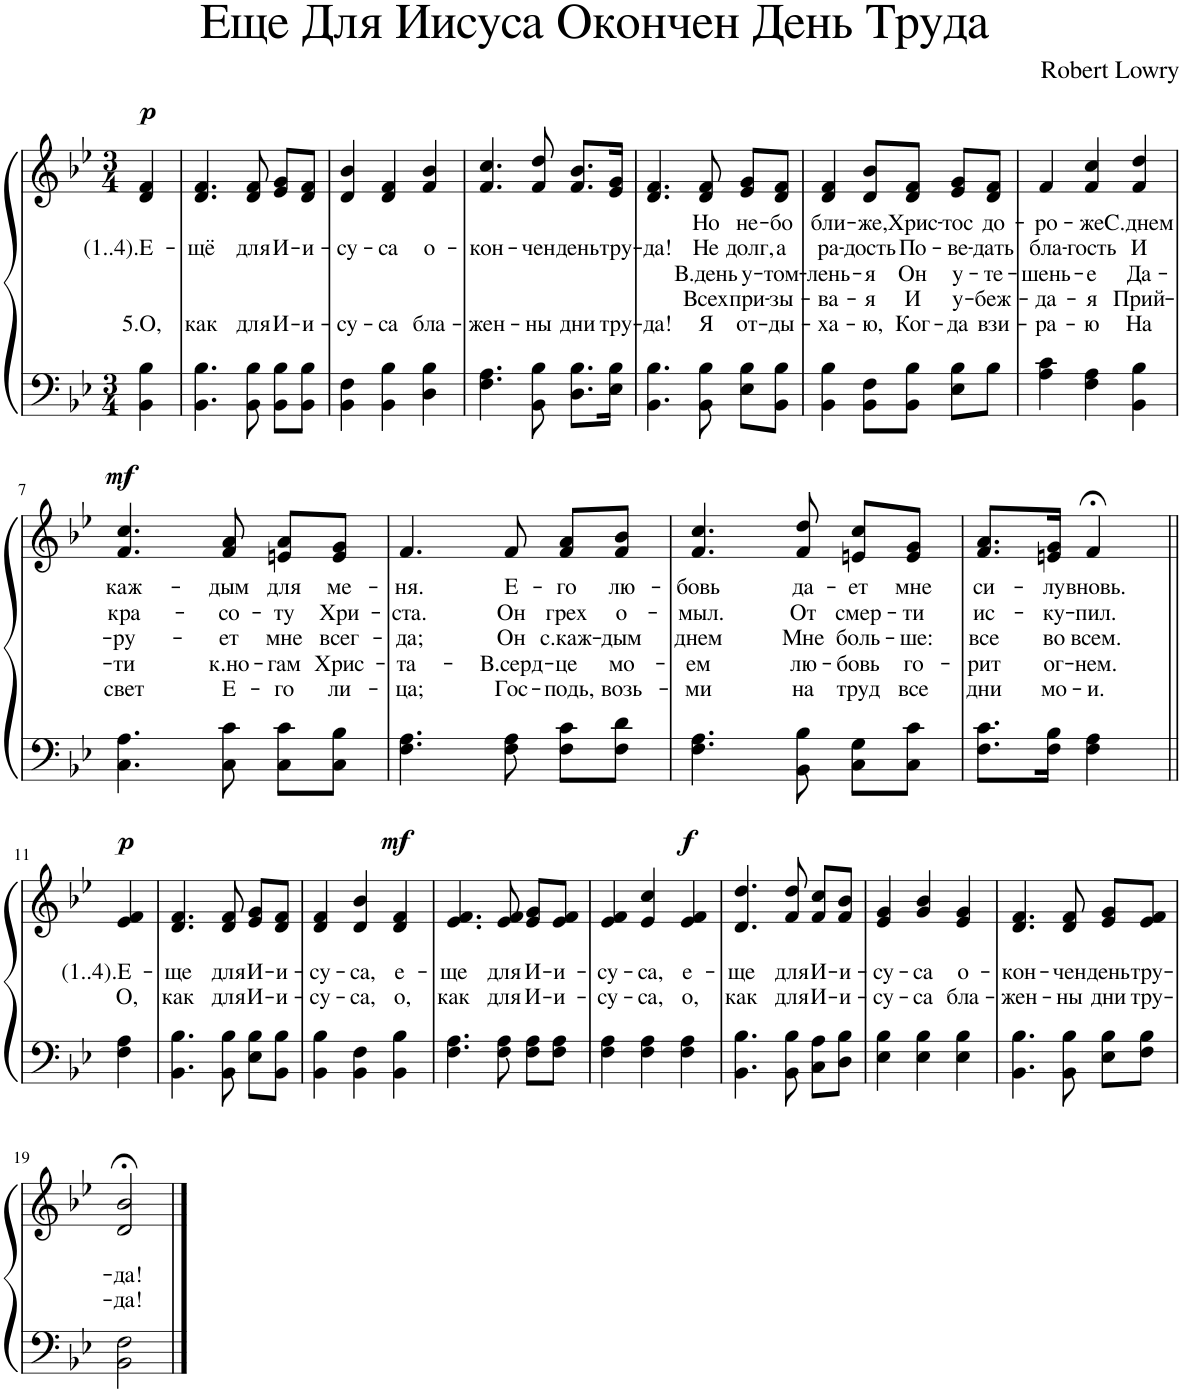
**kern	**kern	**text	**text	**text	**text	**text	**dynam
*part1	*part1	*part1	*part1	*part1	*part1	*part1	*part1
*staff2	*staff1	*staff1	*staff1	*staff1	*staff1	*staff1	*staff1/2
*I"Piano	*	*	*	*	*	*	*
*I'Pno.	*	*	*	*	*	*	*
*clefF4	*clefG2	*	*	*	*	*	*
*k[b-e-]	*k[b-e-]	*	*	*	*	*	*
*M3/4	*M3/4	*	*	*	*	*	*
=	=	=	=	=	=	=	=
!	!	!	!LO:LY:b	!	!	!LO:LY:b	!LO:DY:a
4BB-\ 4B-\	4d/ 4f/	.	(1..4).Е-	.	.	5.О,	p
=1	=1	=1	=1	=1	=1	=1	=1
!	!	!	!LO:LY:b	!	!	!LO:LY:b	!
4.BB-\ 4.B-\	4.d/ 4.f/	.	-щё	.	.	как	.
!	!	!	!LO:LY:b	!	!	!LO:LY:b	!
8BB-\ 8B-\	8d/ 8f/	.	для	.	.	для	.
!	!	!	!LO:LY:b	!	!	!LO:LY:b	!
8BB-\ 8B-\L	8e-/ 8g/L	.	И-	.	.	И-	.
!	!	!	!LO:LY:b	!	!	!LO:LY:b	!
8BB-\ 8B-\J	8d/ 8f/J	.	-и-	.	.	-и-	.
=2	=2	=2	=2	=2	=2	=2	=2
!	!	!	!LO:LY:b	!	!	!LO:LY:b	!
4BB-\ 4F\	4d/ 4b-/	.	-су-	.	.	-су-	.
!	!	!	!LO:LY:b	!	!	!LO:LY:b	!
4BB-\ 4B-\	4d/ 4f/	.	-са	.	.	-са	.
!	!	!	!LO:LY:b	!	!	!LO:LY:b	!
4D\ 4B-\	4f/ 4b-/	.	о-	.	.	бла-	.
=3	=3	=3	=3	=3	=3	=3	=3
!	!	!	!LO:LY:b	!	!	!LO:LY:b	!
4.F\ 4.A\	4.f/ 4.cc/	.	-кон-	.	.	-жен-	.
!	!	!	!LO:LY:b	!	!	!LO:LY:b	!
8BB-\ 8B-\	8f/ 8dd/	.	-чен	.	.	-ны	.
!	!	!	!LO:LY:b	!	!	!LO:LY:b	!
8.D\ 8.B-\L	8.f/ 8.b-/L	.	день	.	.	дни	.
!	!	!	!LO:LY:b	!	!	!LO:LY:b	!
16E-\ 16B-\Jk	16e-/ 16g/Jk	.	тру-	.	.	тру-	.
=4	=4	=4	=4	=4	=4	=4	=4
!	!	!	!LO:LY:b	!	!	!LO:LY:b	!
4.BB-\ 4.B-\	4.d/ 4.f/	.	-да!	.	.	-да!	.
!	!	!LO:LY:b	!LO:LY:b	!LO:LY:b	!LO:LY:b	!LO:LY:b	!
8BB-\ 8B-\	8d/ 8f/	Но	Не	В.день	Всех	Я	.
!	!	!LO:LY:b	!LO:LY:b	!LO:LY:b	!LO:LY:b	!LO:LY:b	!
8E-\ 8B-\L	8e-/ 8g/L	не-	долг,	у-	при-	от-	.
!	!	!LO:LY:b	!LO:LY:b	!LO:LY:b	!LO:LY:b	!LO:LY:b	!
8BB-\ 8B-\J	8d/ 8f/J	-бо	а	-том-	-зы-	-ды-	.
=5	=5	=5	=5	=5	=5	=5	=5
!	!	!LO:LY:b	!LO:LY:b	!LO:LY:b	!LO:LY:b	!LO:LY:b	!
4BB-\ 4B-\	4d/ 4f/	бли-	ра-	-лень-	-ва-	-ха-	.
!	!	!LO:LY:b	!LO:LY:b	!LO:LY:b	!LO:LY:b	!LO:LY:b	!
8BB-\ 8F\L	8d/ 8b-/L	-же,	-дость	-я	-я	-ю,	.
!	!	!LO:LY:b	!LO:LY:b	!LO:LY:b	!LO:LY:b	!LO:LY:b	!
8BB-\ 8B-\J	8d/ 8f/J	Хрис-	По-	Он	И	Ког-	.
!	!	!LO:LY:b	!LO:LY:b	!LO:LY:b	!LO:LY:b	!LO:LY:b	!
8E-\ 8B-\L	8e-/ 8g/L	-тос	-ве-	у-	у-	-да	.
!	!	!LO:LY:b	!LO:LY:b	!LO:LY:b	!LO:LY:b	!LO:LY:b	!
8B-\J	8d/ 8f/J	до-	-дать	-те-	-беж-	взи-	.
=6	=6	=6	=6	=6	=6	=6	=6
!	!	!LO:LY:b	!LO:LY:b	!LO:LY:b	!LO:LY:b	!LO:LY:b	!
4A\ 4c\	4f/	-ро-	бла-	-шень-	-да-	-ра-	.
!	!	!LO:LY:b	!LO:LY:b	!LO:LY:b	!LO:LY:b	!LO:LY:b	!
4F\ 4A\	4f/ 4cc/	-же	-гость	-е	-я	-ю	.
!	!	!LO:LY:b	!LO:LY:b	!LO:LY:b	!LO:LY:b	!LO:LY:b	!
4BB-\ 4B-\	4f/ 4dd/	С.днем	И	Да-	Прий-	На	.
!!LO:LB:g=z
=7	=7	=7	=7	=7	=7	=7	=7
!	!	!LO:LY:b	!LO:LY:b	!LO:LY:b	!LO:LY:b	!LO:LY:b	!LO:DY:a
4.C\ 4.A\	4.f/ 4.cc/	каж-	кра-	-ру-	-ти	свет	mf
!	!	!LO:LY:b	!LO:LY:b	!LO:LY:b	!LO:LY:b	!LO:LY:b	!
8C\ 8c\	8f/ 8a/	-дым	-со-	-ет	к.но-	Е-	.
!	!	!LO:LY:b	!LO:LY:b	!LO:LY:b	!LO:LY:b	!LO:LY:b	!
8C\ 8c\L	8en/ 8a/L	для	-ту	мне	-гам	-го	.
!	!	!LO:LY:b	!LO:LY:b	!LO:LY:b	!LO:LY:b	!LO:LY:b	!
8C\ 8B-\J	8e/ 8g/J	ме-	Хри-	всег-	Хрис-	ли-	.
=8	=8	=8	=8	=8	=8	=8	=8
!	!	!LO:LY:b	!LO:LY:b	!LO:LY:b	!LO:LY:b	!LO:LY:b	!
4.F\ 4.A\	4.f/	-ня.	-ста.	-да;	-та-	-ца;	.
!	!	!LO:LY:b	!LO:LY:b	!LO:LY:b	!LO:LY:b	!LO:LY:b	!
8F\ 8A\	8f/	Е-	Он	Он	-В.серд-	Гос-	.
!	!	!LO:LY:b	!LO:LY:b	!LO:LY:b	!LO:LY:b	!LO:LY:b	!
8F\ 8c\L	8f/ 8a/L	-го	грех	с.каж-	-це	-подь,	.
!	!	!LO:LY:b	!LO:LY:b	!LO:LY:b	!LO:LY:b	!LO:LY:b	!
8F\ 8d\J	8f/ 8b-/J	лю-	о-	-дым	мо-	возь-	.
=9	=9	=9	=9	=9	=9	=9	=9
!	!	!LO:LY:b	!LO:LY:b	!LO:LY:b	!LO:LY:b	!LO:LY:b	!
4.F\ 4.A\	4.f/ 4.cc/	-бовь	-мыл.	днем	-ем	-ми	.
!	!	!LO:LY:b	!LO:LY:b	!LO:LY:b	!LO:LY:b	!LO:LY:b	!
8BB-\ 8B-\	8f/ 8dd/	да-	От	Мне	лю-	на	.
!	!	!LO:LY:b	!LO:LY:b	!LO:LY:b	!LO:LY:b	!LO:LY:b	!
8C\ 8G\L	8en/ 8cc/L	-ет	смер-	боль-	-бовь	труд	.
!	!	!LO:LY:b	!LO:LY:b	!LO:LY:b	!LO:LY:b	!LO:LY:b	!
8C\ 8c\J	8e/ 8g/J	мне	-ти	-ше:	го-	все	.
=10	=10	=10	=10	=10	=10	=10	=10
!	!	!LO:LY:b	!LO:LY:b	!LO:LY:b	!LO:LY:b	!LO:LY:b	!
8.F\ 8.c\L	8.f/ 8.a/L	си-	ис-	все	-рит	дни	.
!	!	!LO:LY:b	!LO:LY:b	!LO:LY:b	!LO:LY:b	!LO:LY:b	!
16F\ 16B-\Jk	16en/ 16g/Jk	-лу	-ку-	во	ог-	мо-	.
!	!	!LO:LY:b	!LO:LY:b	!LO:LY:b	!LO:LY:b	!LO:LY:b	!
4F\ 4A\	4f;</	вновь.	-пил.	всем.	-нем.	-и.	.
!!LO:LB:g=z
=11||	=11||	=11||	=11||	=11||	=11||	=11||	=11||
!	!	!	!LO:LY:b	!LO:LY:b	!	!	!LO:DY:a
4F\ 4A\	4e-/ 4f/	.	(1..4).Е-	О,	.	.	p
=12	=12	=12	=12	=12	=12	=12	=12
!	!	!	!LO:LY:b	!LO:LY:b	!	!	!
4.BB-\ 4.B-\	4.d/ 4.f/	.	-ще	как	.	.	.
!	!	!	!LO:LY:b	!LO:LY:b	!	!	!
8BB-\ 8B-\	8d/ 8f/	.	для	для	.	.	.
!	!	!	!LO:LY:b	!LO:LY:b	!	!	!
8E-\ 8B-\L	8e-/ 8g/L	.	И-	И-	.	.	.
!	!	!	!LO:LY:b	!LO:LY:b	!	!	!
8BB-\ 8B-\J	8d/ 8f/J	.	-и-	-и-	.	.	.
=13	=13	=13	=13	=13	=13	=13	=13
!	!	!	!LO:LY:b	!LO:LY:b	!	!	!
4BB-\ 4B-\	4d/ 4f/	.	-су-	-су-	.	.	.
!	!	!	!LO:LY:b	!LO:LY:b	!	!	!
4BB-\ 4F\	4d/ 4b-/	.	-са,	-са,	.	.	.
!	!	!	!LO:LY:b	!LO:LY:b	!	!	!LO:DY:a
4BB-\ 4B-\	4d/ 4f/	.	е-	о,	.	.	mf
=14	=14	=14	=14	=14	=14	=14	=14
!	!	!	!LO:LY:b	!LO:LY:b	!	!	!
4.F\ 4.A\	4.e-/ 4.f/	.	-ще	как	.	.	.
!	!	!	!LO:LY:b	!LO:LY:b	!	!	!
8F\ 8A\	8e-/ 8f/	.	для	для	.	.	.
!	!	!	!LO:LY:b	!LO:LY:b	!	!	!
8F\ 8A\L	8e-/ 8g/L	.	И-	И-	.	.	.
!	!	!	!LO:LY:b	!LO:LY:b	!	!	!
8F\ 8A\J	8e-/ 8f/J	.	-и-	-и-	.	.	.
=15	=15	=15	=15	=15	=15	=15	=15
!	!	!	!LO:LY:b	!LO:LY:b	!	!	!
4F\ 4A\	4e-/ 4f/	.	-су-	-су-	.	.	.
!	!	!	!LO:LY:b	!LO:LY:b	!	!	!
4F\ 4A\	4e-/ 4cc/	.	-са,	-са,	.	.	.
!	!	!	!LO:LY:b	!LO:LY:b	!	!	!LO:DY:a
4F\ 4A\	4e-/ 4f/	.	е-	о,	.	.	f
=16	=16	=16	=16	=16	=16	=16	=16
!	!	!	!LO:LY:b	!LO:LY:b	!	!	!
4.BB-\ 4.B-\	4.d/ 4.dd/	.	-ще	как	.	.	.
!	!	!	!LO:LY:b	!LO:LY:b	!	!	!
8BB-\ 8B-\	8f/ 8dd/	.	для	для	.	.	.
!	!	!	!LO:LY:b	!LO:LY:b	!	!	!
8C\ 8A\L	8f/ 8cc/L	.	И-	И-	.	.	.
!	!	!	!LO:LY:b	!LO:LY:b	!	!	!
8D\ 8B-\J	8f/ 8b-/J	.	-и-	-и-	.	.	.
=17	=17	=17	=17	=17	=17	=17	=17
!	!	!	!LO:LY:b	!LO:LY:b	!	!	!
4E-\ 4B-\	4e-/ 4g/	.	-су-	-су-	.	.	.
!	!	!	!LO:LY:b	!LO:LY:b	!	!	!
4E-\ 4B-\	4g/ 4b-/	.	-са	-са	.	.	.
!	!	!	!LO:LY:b	!LO:LY:b	!	!	!
4E-\ 4B-\	4e-/ 4g/	.	о-	бла-	.	.	.
=18	=18	=18	=18	=18	=18	=18	=18
!	!	!	!LO:LY:b	!LO:LY:b	!	!	!
4.BB-\ 4.B-\	4.d/ 4.f/	.	-кон-	-жен-	.	.	.
!	!	!	!LO:LY:b	!LO:LY:b	!	!	!
8BB-\ 8B-\	8d/ 8f/	.	-чен	-ны	.	.	.
!	!	!	!LO:LY:b	!LO:LY:b	!	!	!
8E-\ 8B-\L	8e-/ 8g/L	.	день	дни	.	.	.
!	!	!	!LO:LY:b	!LO:LY:b	!	!	!
8F\ 8B-\J	8e-/ 8f/J	.	тру-	тру-	.	.	.
!!LO:LB:g=z
=19	=19	=19	=19	=19	=19	=19	=19
!	!	!	!LO:LY:b	!LO:LY:b	!	!	!
2BB-\ 2F\	2d/;< 2b-/;<	.	-да!	-да!	.	.	.
==	==	==	==	==	==	==	==
*-	*-	*-	*-	*-	*-	*-	*-
